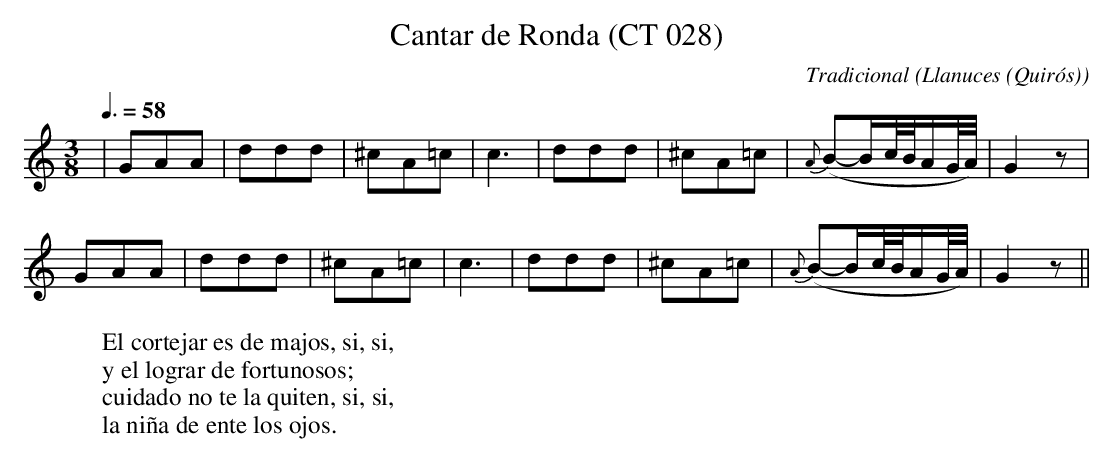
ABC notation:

X:1
T:Cantar de Ronda (CT 028)
C:Tradicional
O:Llanuces (Quirós)
M:3/8
L:1/8
Q:3/8=58
K:C
|GAA|ddd|^cA=c|c3|ddd|^cA=c|{A}(B-B/c//B//A/G//A//)|G2 z|
GAA|ddd|^cA=c|c3|ddd|^cA=c|{A}(B-B/c//B//A/G//A//)|G2 z||
W:El cortejar es de majos, si, si,
W:y el lograr de fortunosos;
W:cuidado no te la quiten, si, si,
W:la niña de ente los ojos.
W:
